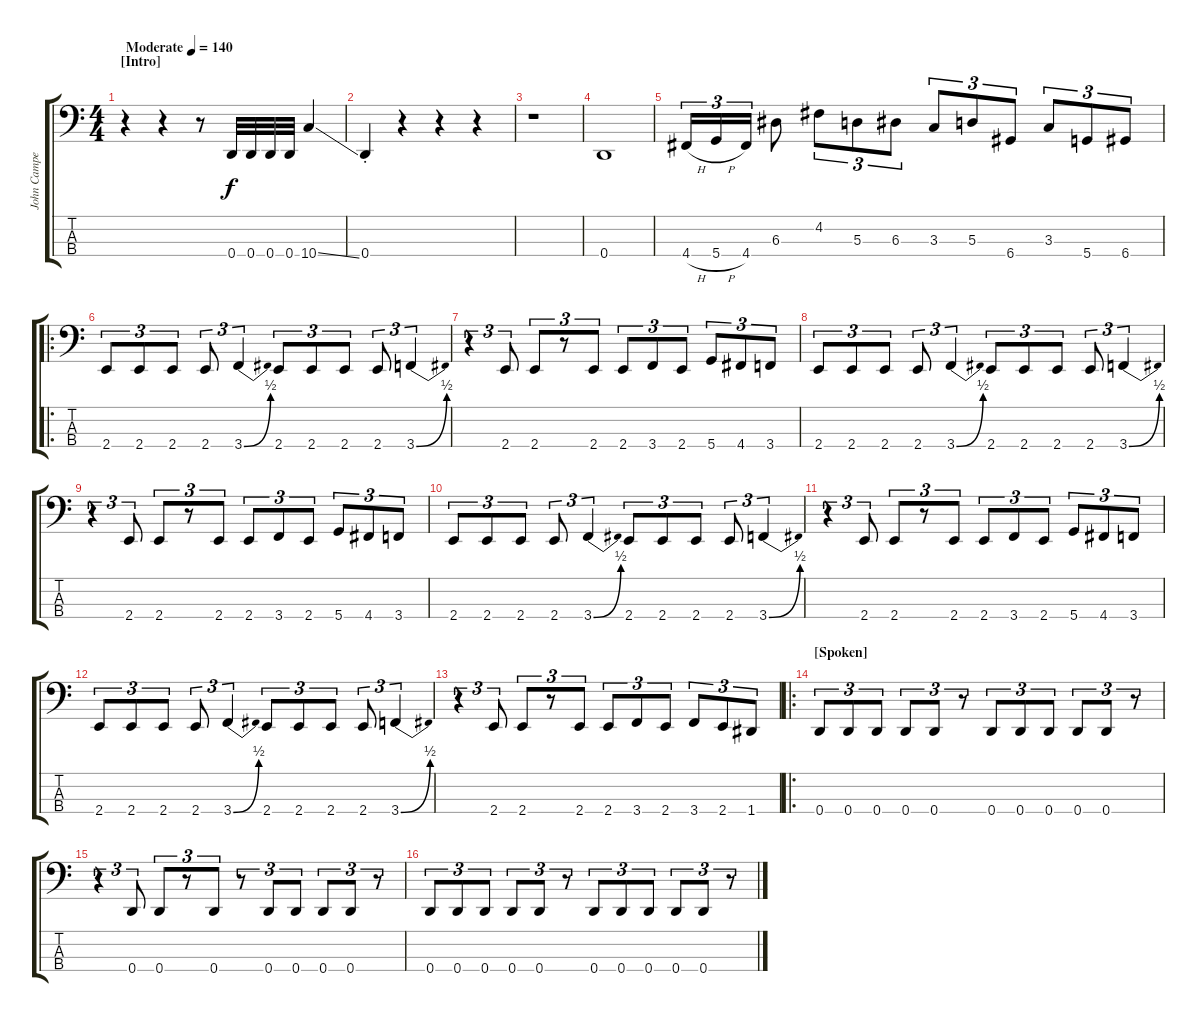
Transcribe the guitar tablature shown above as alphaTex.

\track ("John Campel" "John Campe") {instrument electricbasspick}
\staff {score tabs}
\tuning (G2 D2 A1 D1) {hide}
\ts (4 4)
\section ("" "[Intro]")
\tempo (140 "Moderate")
\clef f4
\ks c
r.4{dy f instrument electricbasspick} r.4 r.8 0.4.32 0.4.32 0.4.32 0.4.32 10.4{ss}.4 |
0.4{st}.4 r.4 r.4 r.4 |
r.1 |
0.4.1 |
4.4{h}.16{tu (3 2)} 5.4{h}.16{tu (3 2)} 4.4.16{tu (3 2)} 6.3.8 4.2.8{tu (3 2)} 5.3.8{tu (3 2)} 6.3.8{tu (3 2)} 3.3.8{tu (3 2)} 5.3.8{tu (3 2)} 6.4.8{tu (3 2)} 3.3.8{tu (3 2)} 5.4.8{tu (3 2)} 6.4.8{tu (3 2)} |
\ro
2.4.8{tu (3 2)} 2.4.8{tu (3 2)} 2.4.8{tu (3 2)} 2.4.8{tu (3 2)} 3.4{be (bend 0 0 60 2)}.4{tu (3 2)} 2.4.8{tu (3 2)} 2.4.8{tu (3 2)} 2.4.8{tu (3 2)} 2.4.8{tu (3 2)} 3.4{be (bend 0 0 60 2)}.4{tu (3 2)} |
r.4{tu (3 2)} 2.4.8{tu (3 2)} 2.4.8{tu (3 2)} r.8{tu (3 2)} 2.4.8{tu (3 2)} 2.4.8{tu (3 2)} 3.4.8{tu (3 2)} 2.4.8{tu (3 2)} 5.4.8{tu (3 2)} 4.4.8{tu (3 2)} 3.4.8{tu (3 2)} |
2.4.8{tu (3 2)} 2.4.8{tu (3 2)} 2.4.8{tu (3 2)} 2.4.8{tu (3 2)} 3.4{be (bend 0 0 60 2)}.4{tu (3 2)} 2.4.8{tu (3 2)} 2.4.8{tu (3 2)} 2.4.8{tu (3 2)} 2.4.8{tu (3 2)} 3.4{be (bend 0 0 60 2)}.4{tu (3 2)} |
r.4{tu (3 2)} 2.4.8{tu (3 2)} 2.4.8{tu (3 2)} r.8{tu (3 2)} 2.4.8{tu (3 2)} 2.4.8{tu (3 2)} 3.4.8{tu (3 2)} 2.4.8{tu (3 2)} 5.4.8{tu (3 2)} 4.4.8{tu (3 2)} 3.4.8{tu (3 2)} |
2.4.8{tu (3 2)} 2.4.8{tu (3 2)} 2.4.8{tu (3 2)} 2.4.8{tu (3 2)} 3.4{be (bend 0 0 60 2)}.4{tu (3 2)} 2.4.8{tu (3 2)} 2.4.8{tu (3 2)} 2.4.8{tu (3 2)} 2.4.8{tu (3 2)} 3.4{be (bend 0 0 60 2)}.4{tu (3 2)} |
r.4{tu (3 2)} 2.4.8{tu (3 2)} 2.4.8{tu (3 2)} r.8{tu (3 2)} 2.4.8{tu (3 2)} 2.4.8{tu (3 2)} 3.4.8{tu (3 2)} 2.4.8{tu (3 2)} 5.4.8{tu (3 2)} 4.4.8{tu (3 2)} 3.4.8{tu (3 2)} |
2.4.8{tu (3 2)} 2.4.8{tu (3 2)} 2.4.8{tu (3 2)} 2.4.8{tu (3 2)} 3.4{be (bend 0 0 60 2)}.4{tu (3 2)} 2.4.8{tu (3 2)} 2.4.8{tu (3 2)} 2.4.8{tu (3 2)} 2.4.8{tu (3 2)} 3.4{be (bend 0 0 60 2)}.4{tu (3 2)} |
r.4{tu (3 2)} 2.4.8{tu (3 2)} 2.4.8{tu (3 2)} r.8{tu (3 2)} 2.4.8{tu (3 2)} 2.4.8{tu (3 2)} 3.4.8{tu (3 2)} 2.4.8{tu (3 2)} 3.4.8{tu (3 2)} 2.4.8{tu (3 2)} 1.4.8{tu (3 2)} |
\ro
\section ("" "[Spoken]")
0.4.8{tu (3 2)} 0.4.8{tu (3 2)} 0.4.8{tu (3 2)} 0.4.8{tu (3 2)} 0.4.8{tu (3 2)} r.8{tu (3 2)} 0.4.8{tu (3 2)} 0.4.8{tu (3 2)} 0.4.8{tu (3 2)} 0.4.8{tu (3 2)} 0.4.8{tu (3 2)} r.8{tu (3 2)} |
r.4{tu (3 2)} 0.4.8{tu (3 2)} 0.4.8{tu (3 2)} r.8{tu (3 2)} 0.4.8{tu (3 2)} r.8{tu (3 2)} 0.4.8{tu (3 2)} 0.4.8{tu (3 2)} 0.4.8{tu (3 2)} 0.4.8{tu (3 2)} r.8{tu (3 2)} |
0.4.8{tu (3 2)} 0.4.8{tu (3 2)} 0.4.8{tu (3 2)} 0.4.8{tu (3 2)} 0.4.8{tu (3 2)} r.8{tu (3 2)} 0.4.8{tu (3 2)} 0.4.8{tu (3 2)} 0.4.8{tu (3 2)} 0.4.8{tu (3 2)} 0.4.8{tu (3 2)} r.8{tu (3 2)}
